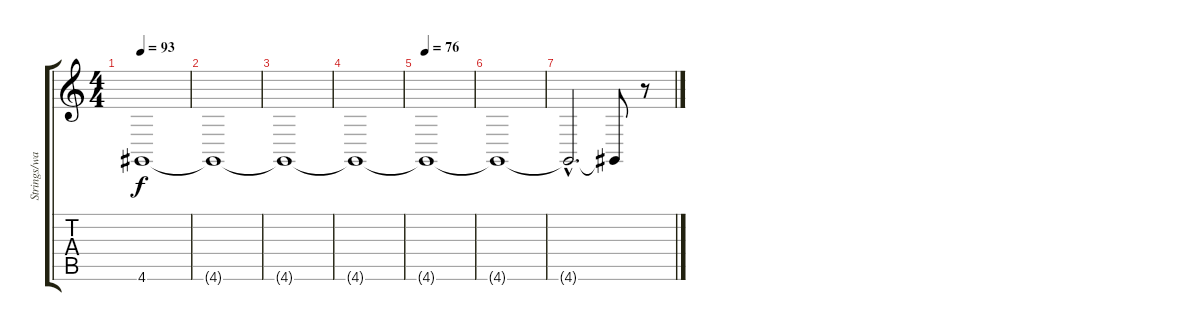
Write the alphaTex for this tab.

\track ("Strings/warm" "Strings/wa") {instrument synthstrings1}
\staff {score tabs}
\tuning (E4 B3 G3 D3 A2 E2) {hide}
\ts (4 4)
\tempo 93
\clef g2
\ks c
4.6.1{dy f volume 12} |
4.6{t}.1 |
4.6{t}.1 |
4.6{t}.1 |
\tempo 76
4.6{t}.1 |
4.6{t}.1 |
4.6{hac t}.2{d} 4.6{t}.8 r.8
